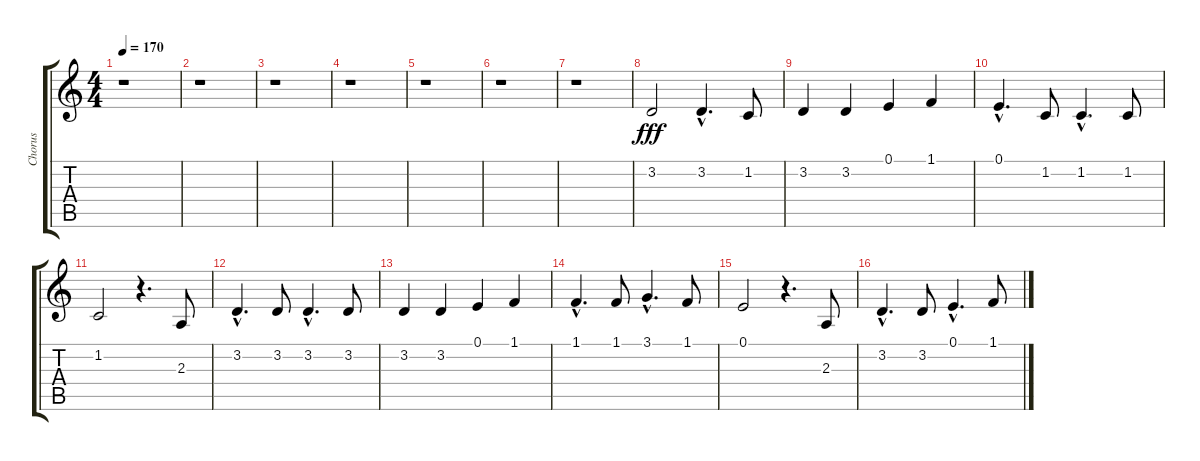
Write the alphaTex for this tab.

\track ("Chorus" "Chorus") {instrument lead8bassandlead}
\staff {score tabs}
\tuning (E4 B3 G3 D3 A2 E2) {hide}
\ts (4 4)
\tempo 170
\clef g2
\ks c
r.1{dy fff} |
r.1 |
r.1 |
r.1 |
r.1 |
r.1 |
r.1 |
3.2.2{volume 10 instrument lead8bassandlead} 3.2{hac}.4{d} 1.2.8 |
3.2.4 3.2.4 0.1.4 1.1.4 |
0.1{hac}.4{d} 1.2.8 1.2{hac}.4{d} 1.2.8 |
1.2.2 r.4{d} 2.3.8 |
3.2{hac}.4{d} 3.2.8 3.2{hac}.4{d} 3.2.8 |
3.2.4 3.2.4 0.1.4 1.1.4 |
1.1{hac}.4{d} 1.1.8 3.1{hac}.4{d} 1.1.8 |
0.1.2 r.4{d} 2.3.8 |
3.2{hac}.4{d} 3.2.8 0.1{hac}.4{d} 1.1.8
